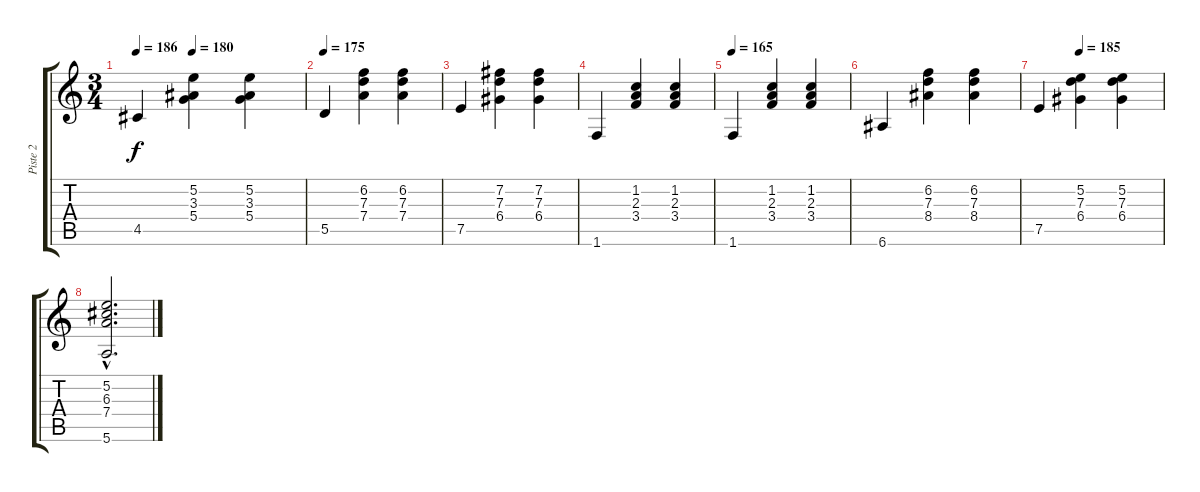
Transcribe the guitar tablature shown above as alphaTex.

\track ("Piste 2" "Piste 2") {instrument acousticguitarnylon}
\staff {score tabs}
\tuning (E4 B3 G3 D3 A2 E2) {hide}
\ts (3 4)
\tempo 186
\tempo (180 0.3333333333333333)
\clef g2
\ks c
4.5.4{dy f} (5.2 3.3 5.4).4 (5.2 3.3 5.4).4 |
\tempo 175
5.5.4 (6.2 7.3 7.4).4 (6.2 7.3 7.4).4 |
7.5.4 (7.2 7.3 6.4).4 (7.2 7.3 6.4).4 |
1.6.4 (1.2 2.3 3.4).4 (1.2 2.3 3.4).4 |
\tempo 165
1.6.4 (1.2 2.3 3.4).4 (1.2 2.3 3.4).4 |
6.6.4 (6.2 7.3 8.4).4 (6.2 7.3 8.4).4 |
\tempo (185 0.3333333333333333)
7.5.4 (5.2 7.3 6.4).4 (5.2 7.3 6.4).4 |
(5.2{hac} 6.3{hac} 7.4{hac} 5.6{hac}).2{d}
